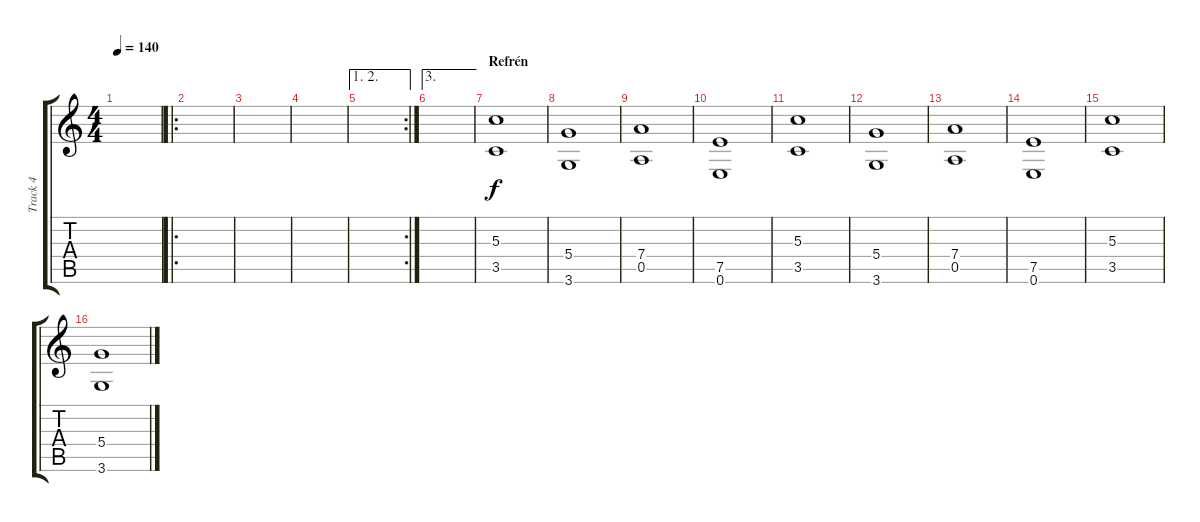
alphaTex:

\track ("Track 4" "Track 4") {instrument overdrivenguitar}
\staff {score tabs}
\tuning (E4 B3 G3 D3 A2 E2) {hide}
\ts (4 4)
\tempo 140
\clef g2
\ks c
|
\ro
|
|
|
\ae (1 2)
\rc 2
|
\ae 3
|
\section ("" "Refrén")
(5.3 3.5).1 |
(5.4 3.6).1 |
(7.4 0.5).1 |
(7.5 0.6).1 |
(5.3 3.5).1 |
(5.4 3.6).1 |
(7.4 0.5).1 |
(7.5 0.6).1 |
(5.3 3.5).1 |
(5.4 3.6).1
